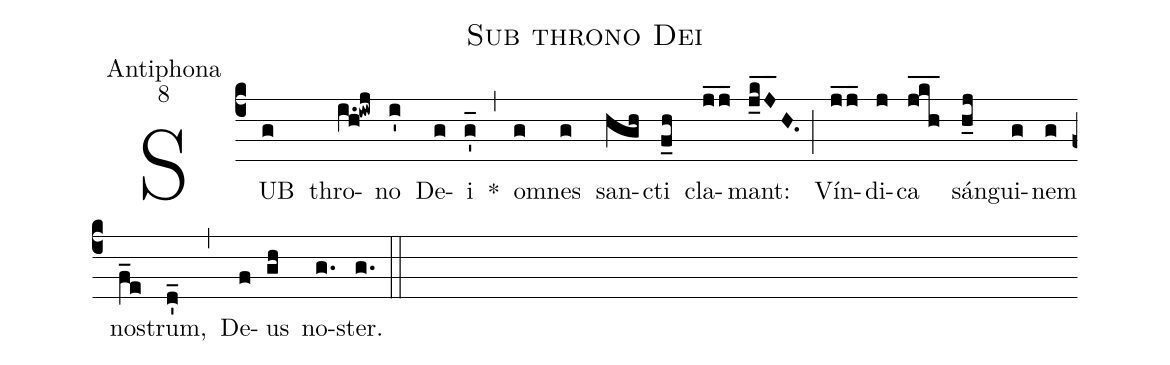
name:Sub throno Dei;
office-part:Antiphona;
mode:8;
%%
(c4) SUB(g) thro(i.h!iwj)no(i') De(g)i(g'_) *(,) o(g)mnes(g) san(hgh)cti(f_h) cla(j_/j_)mant:(j_k_J_H.) (;) Vín(j_/j_/)di(j)ca(jkh___) sán(h_j)gui(g)nem(g) no(f_e)strum,(d'_) (,) De(f)us(gh) no(g.)ster.(g.) (::)
